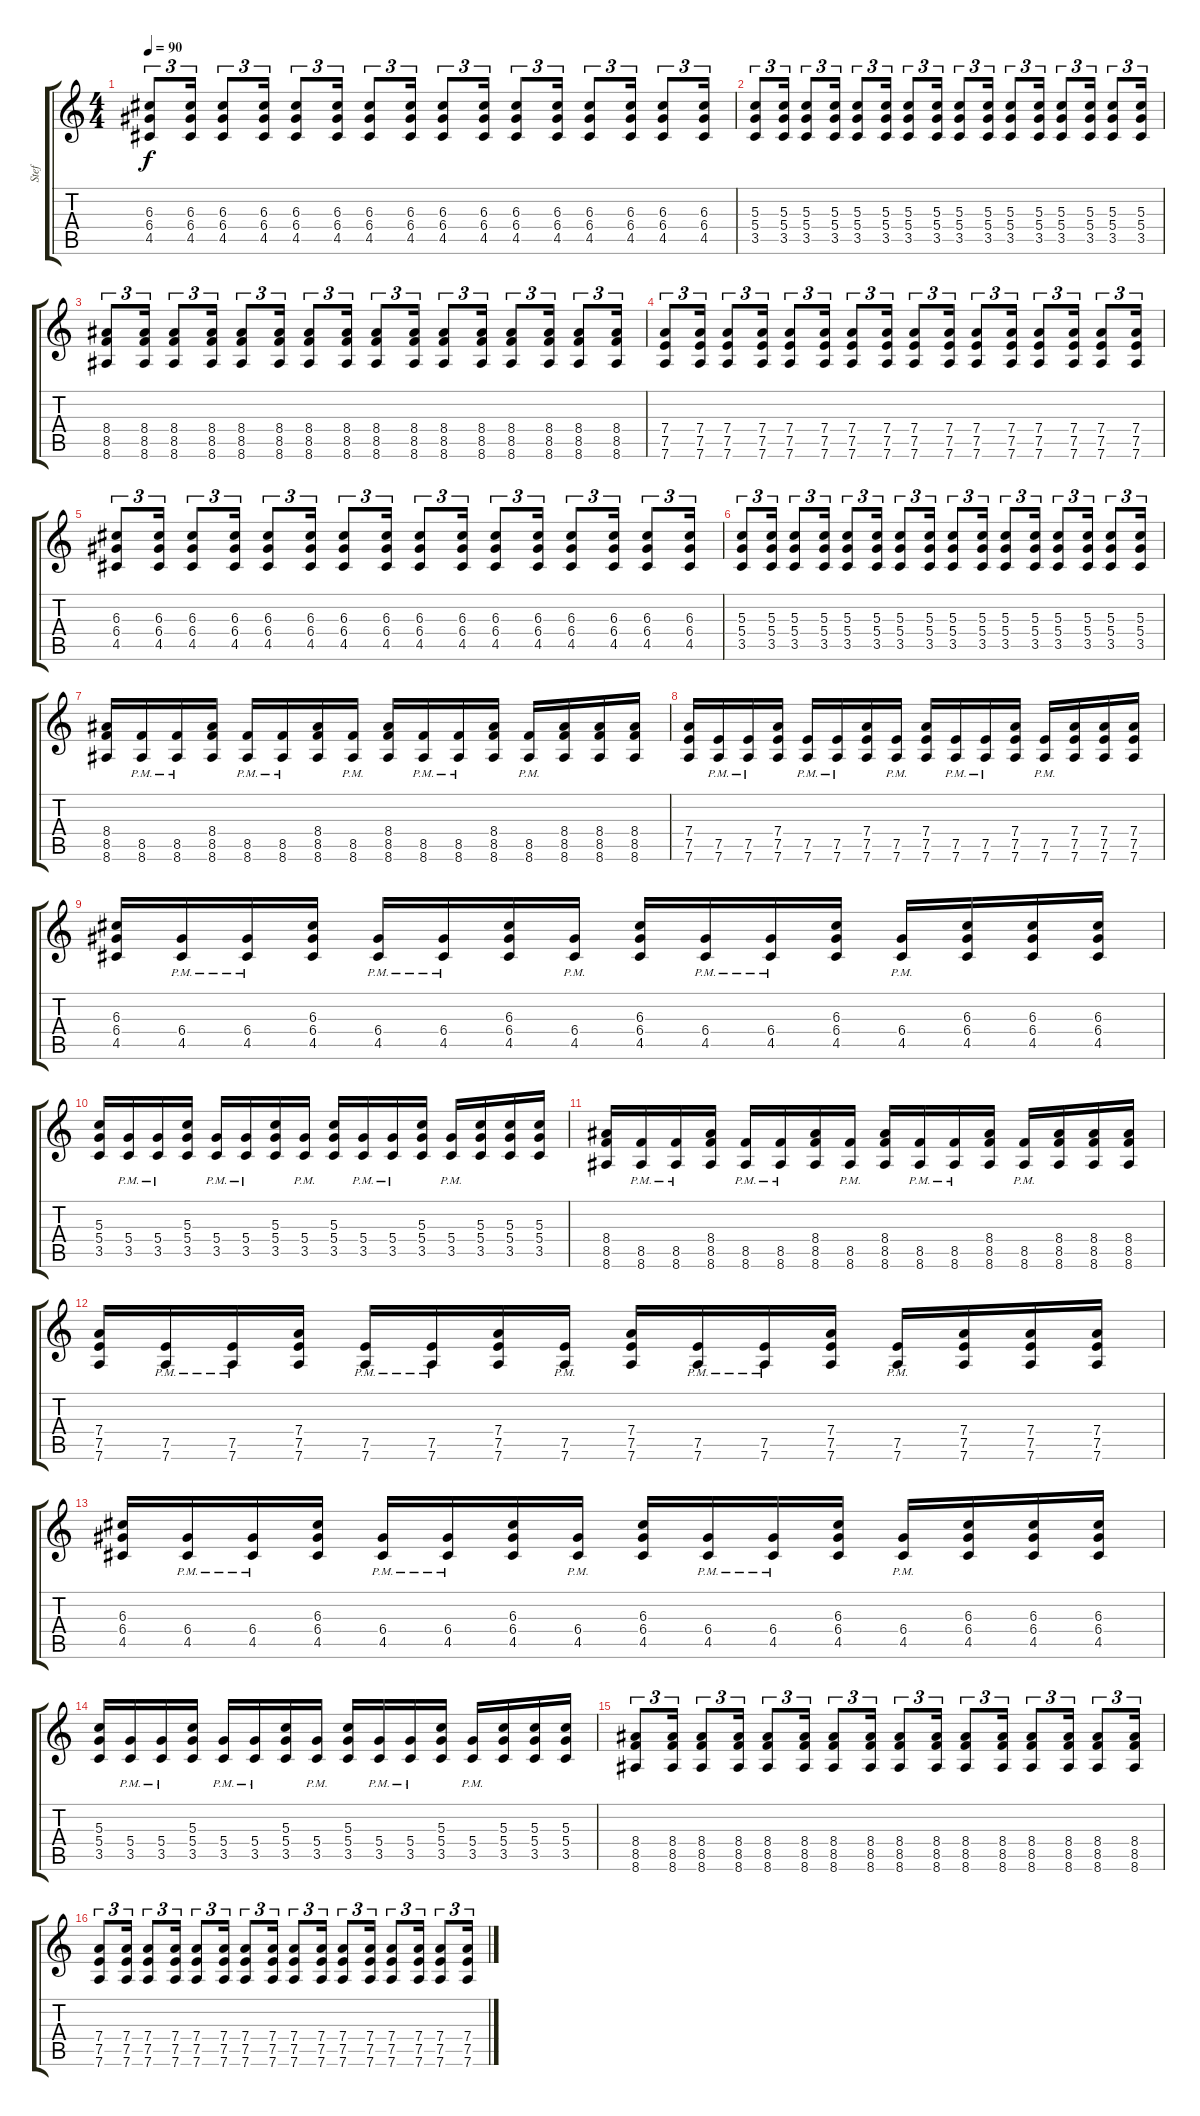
\track ("Stef" "Stef") {instrument distortionguitar}
\staff {score tabs}
\tuning (E4 B3 G3 D3 A2 D2) {hide}
\ts (4 4)
\tempo 90
\clef g2
\ks c
(6.3 6.4 4.5).8{tu (3 2) dy f} (6.3 6.4 4.5).16{tu (3 2)} (6.3 6.4 4.5).8{tu (3 2)} (6.3 6.4 4.5).16{tu (3 2)} (6.3 6.4 4.5).8{tu (3 2)} (6.3 6.4 4.5).16{tu (3 2)} (6.3 6.4 4.5).8{tu (3 2)} (6.3 6.4 4.5).16{tu (3 2)} (6.3 6.4 4.5).8{tu (3 2)} (6.3 6.4 4.5).16{tu (3 2)} (6.3 6.4 4.5).8{tu (3 2)} (6.3 6.4 4.5).16{tu (3 2)} (6.3 6.4 4.5).8{tu (3 2)} (6.3 6.4 4.5).16{tu (3 2)} (6.3 6.4 4.5).8{tu (3 2)} (6.3 6.4 4.5).16{tu (3 2)} |
(5.3 5.4 3.5).8{tu (3 2)} (5.3 5.4 3.5).16{tu (3 2)} (5.3 5.4 3.5).8{tu (3 2)} (5.3 5.4 3.5).16{tu (3 2)} (5.3 5.4 3.5).8{tu (3 2)} (5.3 5.4 3.5).16{tu (3 2)} (5.3 5.4 3.5).8{tu (3 2)} (5.3 5.4 3.5).16{tu (3 2)} (5.3 5.4 3.5).8{tu (3 2)} (5.3 5.4 3.5).16{tu (3 2)} (5.3 5.4 3.5).8{tu (3 2)} (5.3 5.4 3.5).16{tu (3 2)} (5.3 5.4 3.5).8{tu (3 2)} (5.3 5.4 3.5).16{tu (3 2)} (5.3 5.4 3.5).8{tu (3 2)} (5.3 5.4 3.5).16{tu (3 2)} |
(8.4 8.5 8.6).8{tu (3 2)} (8.4 8.5 8.6).16{tu (3 2)} (8.4 8.5 8.6).8{tu (3 2)} (8.4 8.5 8.6).16{tu (3 2)} (8.4 8.5 8.6).8{tu (3 2)} (8.4 8.5 8.6).16{tu (3 2)} (8.4 8.5 8.6).8{tu (3 2)} (8.4 8.5 8.6).16{tu (3 2)} (8.4 8.5 8.6).8{tu (3 2)} (8.4 8.5 8.6).16{tu (3 2)} (8.4 8.5 8.6).8{tu (3 2)} (8.4 8.5 8.6).16{tu (3 2)} (8.4 8.5 8.6).8{tu (3 2)} (8.4 8.5 8.6).16{tu (3 2)} (8.4 8.5 8.6).8{tu (3 2)} (8.4 8.5 8.6).16{tu (3 2)} |
(7.4 7.5 7.6).8{tu (3 2)} (7.4 7.5 7.6).16{tu (3 2)} (7.4 7.5 7.6).8{tu (3 2)} (7.4 7.5 7.6).16{tu (3 2)} (7.4 7.5 7.6).8{tu (3 2)} (7.4 7.5 7.6).16{tu (3 2)} (7.4 7.5 7.6).8{tu (3 2)} (7.4 7.5 7.6).16{tu (3 2)} (7.4 7.5 7.6).8{tu (3 2)} (7.4 7.5 7.6).16{tu (3 2)} (7.4 7.5 7.6).8{tu (3 2)} (7.4 7.5 7.6).16{tu (3 2)} (7.4 7.5 7.6).8{tu (3 2)} (7.4 7.5 7.6).16{tu (3 2)} (7.4 7.5 7.6).8{tu (3 2)} (7.4 7.5 7.6).16{tu (3 2)} |
(6.3 6.4 4.5).8{tu (3 2)} (6.3 6.4 4.5).16{tu (3 2)} (6.3 6.4 4.5).8{tu (3 2)} (6.3 6.4 4.5).16{tu (3 2)} (6.3 6.4 4.5).8{tu (3 2)} (6.3 6.4 4.5).16{tu (3 2)} (6.3 6.4 4.5).8{tu (3 2)} (6.3 6.4 4.5).16{tu (3 2)} (6.3 6.4 4.5).8{tu (3 2)} (6.3 6.4 4.5).16{tu (3 2)} (6.3 6.4 4.5).8{tu (3 2)} (6.3 6.4 4.5).16{tu (3 2)} (6.3 6.4 4.5).8{tu (3 2)} (6.3 6.4 4.5).16{tu (3 2)} (6.3 6.4 4.5).8{tu (3 2)} (6.3 6.4 4.5).16{tu (3 2)} |
(5.3 5.4 3.5).8{tu (3 2)} (5.3 5.4 3.5).16{tu (3 2)} (5.3 5.4 3.5).8{tu (3 2)} (5.3 5.4 3.5).16{tu (3 2)} (5.3 5.4 3.5).8{tu (3 2)} (5.3 5.4 3.5).16{tu (3 2)} (5.3 5.4 3.5).8{tu (3 2)} (5.3 5.4 3.5).16{tu (3 2)} (5.3 5.4 3.5).8{tu (3 2)} (5.3 5.4 3.5).16{tu (3 2)} (5.3 5.4 3.5).8{tu (3 2)} (5.3 5.4 3.5).16{tu (3 2)} (5.3 5.4 3.5).8{tu (3 2)} (5.3 5.4 3.5).16{tu (3 2)} (5.3 5.4 3.5).8{tu (3 2)} (5.3 5.4 3.5).16{tu (3 2)} |
(8.4 8.5 8.6).16 (8.5{pm} 8.6{pm}).16 (8.5{pm} 8.6{pm}).16 (8.4 8.5 8.6).16 (8.5{pm} 8.6{pm}).16 (8.5{pm} 8.6{pm}).16 (8.4 8.5 8.6).16 (8.5{pm} 8.6{pm}).16 (8.4 8.5 8.6).16 (8.5{pm} 8.6{pm}).16 (8.5{pm} 8.6{pm}).16 (8.4 8.5 8.6).16 (8.5{pm} 8.6{pm}).16 (8.4 8.5 8.6).16 (8.4 8.5 8.6).16 (8.4 8.5 8.6).16 |
(7.4 7.5 7.6).16 (7.5{pm} 7.6{pm}).16 (7.5{pm} 7.6{pm}).16 (7.4 7.5 7.6).16 (7.5{pm} 7.6{pm}).16 (7.5{pm} 7.6{pm}).16 (7.4 7.5 7.6).16 (7.5{pm} 7.6{pm}).16 (7.4 7.5 7.6).16 (7.5{pm} 7.6{pm}).16 (7.5{pm} 7.6{pm}).16 (7.4 7.5 7.6).16 (7.5{pm} 7.6{pm}).16 (7.4 7.5 7.6).16 (7.4 7.5 7.6).16 (7.4 7.5 7.6).16 |
(6.3 6.4 4.5).16 (6.4{pm} 4.5{pm}).16 (6.4{pm} 4.5{pm}).16 (6.3 6.4 4.5).16 (6.4{pm} 4.5{pm}).16 (6.4{pm} 4.5{pm}).16 (6.3 6.4 4.5).16 (6.4{pm} 4.5{pm}).16 (6.3 6.4 4.5).16 (6.4{pm} 4.5{pm}).16 (6.4{pm} 4.5{pm}).16 (6.3 6.4 4.5).16 (6.4{pm} 4.5{pm}).16 (6.3 6.4 4.5).16 (6.3 6.4 4.5).16 (6.3 6.4 4.5).16 |
(5.3 5.4 3.5).16 (5.4{pm} 3.5{pm}).16 (5.4{pm} 3.5{pm}).16 (5.3 5.4 3.5).16 (5.4{pm} 3.5{pm}).16 (5.4{pm} 3.5{pm}).16 (5.3 5.4 3.5).16 (5.4{pm} 3.5{pm}).16 (5.3 5.4 3.5).16 (5.4{pm} 3.5{pm}).16 (5.4{pm} 3.5{pm}).16 (5.3 5.4 3.5).16 (5.4{pm} 3.5{pm}).16 (5.3 5.4 3.5).16 (5.3 5.4 3.5).16 (5.3 5.4 3.5).16 |
(8.4 8.5 8.6).16 (8.5{pm} 8.6{pm}).16 (8.5{pm} 8.6{pm}).16 (8.4 8.5 8.6).16 (8.5{pm} 8.6{pm}).16 (8.5{pm} 8.6{pm}).16 (8.4 8.5 8.6).16 (8.5{pm} 8.6{pm}).16 (8.4 8.5 8.6).16 (8.5{pm} 8.6{pm}).16 (8.5{pm} 8.6{pm}).16 (8.4 8.5 8.6).16 (8.5{pm} 8.6{pm}).16 (8.4 8.5 8.6).16 (8.4 8.5 8.6).16 (8.4 8.5 8.6).16 |
(7.4 7.5 7.6).16 (7.5{pm} 7.6{pm}).16 (7.5{pm} 7.6{pm}).16 (7.4 7.5 7.6).16 (7.5{pm} 7.6{pm}).16 (7.5{pm} 7.6{pm}).16 (7.4 7.5 7.6).16 (7.5{pm} 7.6{pm}).16 (7.4 7.5 7.6).16 (7.5{pm} 7.6{pm}).16 (7.5{pm} 7.6{pm}).16 (7.4 7.5 7.6).16 (7.5{pm} 7.6{pm}).16 (7.4 7.5 7.6).16 (7.4 7.5 7.6).16 (7.4 7.5 7.6).16 |
(6.3 6.4 4.5).16 (6.4{pm} 4.5{pm}).16 (6.4{pm} 4.5{pm}).16 (6.3 6.4 4.5).16 (6.4{pm} 4.5{pm}).16 (6.4{pm} 4.5{pm}).16 (6.3 6.4 4.5).16 (6.4{pm} 4.5{pm}).16 (6.3 6.4 4.5).16 (6.4{pm} 4.5{pm}).16 (6.4{pm} 4.5{pm}).16 (6.3 6.4 4.5).16 (6.4{pm} 4.5{pm}).16 (6.3 6.4 4.5).16 (6.3 6.4 4.5).16 (6.3 6.4 4.5).16 |
(5.3 5.4 3.5).16 (5.4{pm} 3.5{pm}).16 (5.4{pm} 3.5{pm}).16 (5.3 5.4 3.5).16 (5.4{pm} 3.5{pm}).16 (5.4{pm} 3.5{pm}).16 (5.3 5.4 3.5).16 (5.4{pm} 3.5{pm}).16 (5.3 5.4 3.5).16 (5.4{pm} 3.5{pm}).16 (5.4{pm} 3.5{pm}).16 (5.3 5.4 3.5).16 (5.4{pm} 3.5{pm}).16 (5.3 5.4 3.5).16 (5.3 5.4 3.5).16 (5.3 5.4 3.5).16 |
(8.4 8.5 8.6).8{tu (3 2)} (8.4 8.5 8.6).16{tu (3 2)} (8.4 8.5 8.6).8{tu (3 2)} (8.4 8.5 8.6).16{tu (3 2)} (8.4 8.5 8.6).8{tu (3 2)} (8.4 8.5 8.6).16{tu (3 2)} (8.4 8.5 8.6).8{tu (3 2)} (8.4 8.5 8.6).16{tu (3 2)} (8.4 8.5 8.6).8{tu (3 2)} (8.4 8.5 8.6).16{tu (3 2)} (8.4 8.5 8.6).8{tu (3 2)} (8.4 8.5 8.6).16{tu (3 2)} (8.4 8.5 8.6).8{tu (3 2)} (8.4 8.5 8.6).16{tu (3 2)} (8.4 8.5 8.6).8{tu (3 2)} (8.4 8.5 8.6).16{tu (3 2)} |
(7.4 7.5 7.6).8{tu (3 2)} (7.4 7.5 7.6).16{tu (3 2)} (7.4 7.5 7.6).8{tu (3 2)} (7.4 7.5 7.6).16{tu (3 2)} (7.4 7.5 7.6).8{tu (3 2)} (7.4 7.5 7.6).16{tu (3 2)} (7.4 7.5 7.6).8{tu (3 2)} (7.4 7.5 7.6).16{tu (3 2)} (7.4 7.5 7.6).8{tu (3 2)} (7.4 7.5 7.6).16{tu (3 2)} (7.4 7.5 7.6).8{tu (3 2)} (7.4 7.5 7.6).16{tu (3 2)} (7.4 7.5 7.6).8{tu (3 2)} (7.4 7.5 7.6).16{tu (3 2)} (7.4 7.5 7.6).8{tu (3 2)} (7.4 7.5 7.6).16{tu (3 2)}
